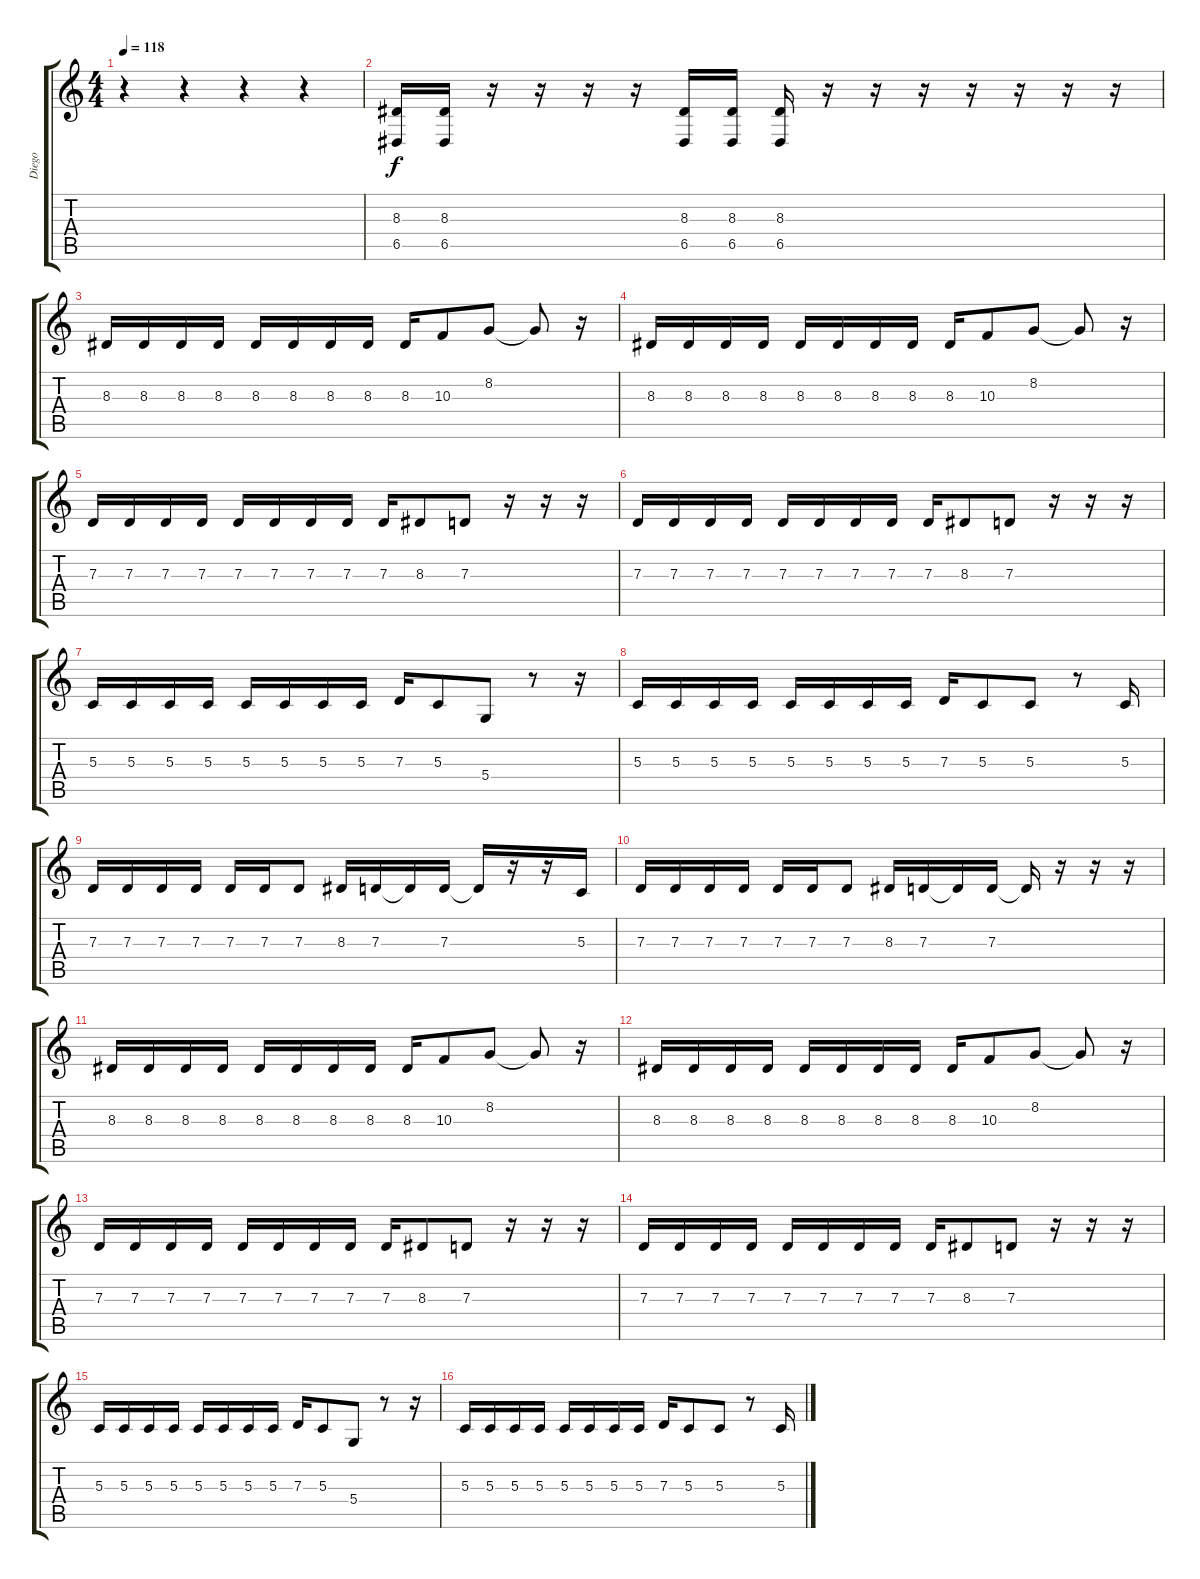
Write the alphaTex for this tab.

\track ("Diego" "Diego") {instrument lead2sawtooth}
\staff {score tabs}
\tuning (E4 B3 G3 D3 A2 E2) {hide}
\ts (4 4)
\tempo 118
\clef g2
\ks c
r.4{dy f} r.4 r.4 r.4 |
(8.3 6.5).16 (8.3 6.5).16 r.16 r.16 r.16 r.16 (8.3 6.5).16 (8.3 6.5).16 (8.3 6.5).16 r.16 r.16 r.16 r.16 r.16 r.16 r.16 |
8.3.16 8.3.16 8.3.16 8.3.16 8.3.16 8.3.16 8.3.16 8.3.16 8.3.16 10.3.8 8.2.8 8.2{t}.8 r.16 |
8.3.16 8.3.16 8.3.16 8.3.16 8.3.16 8.3.16 8.3.16 8.3.16 8.3.16 10.3.8 8.2.8 8.2{t}.8 r.16 |
7.3.16 7.3.16 7.3.16 7.3.16 7.3.16 7.3.16 7.3.16 7.3.16 7.3.16 8.3.8 7.3.8 r.16 r.16 r.16 |
7.3.16 7.3.16 7.3.16 7.3.16 7.3.16 7.3.16 7.3.16 7.3.16 7.3.16 8.3.8 7.3.8 r.16 r.16 r.16 |
5.3.16 5.3.16 5.3.16 5.3.16 5.3.16 5.3.16 5.3.16 5.3.16 7.3.16 5.3.8 5.4.8 r.8 r.16 |
5.3.16 5.3.16 5.3.16 5.3.16 5.3.16 5.3.16 5.3.16 5.3.16 7.3.16 5.3.8 5.3.8 r.8 5.3.16 |
7.3.16 7.3.16 7.3.16 7.3.16 7.3.16 7.3.16 7.3.8 8.3.16 7.3.16 7.3{t}.16 7.3.16 7.3{t}.16 r.16 r.16 5.3.16 |
7.3.16 7.3.16 7.3.16 7.3.16 7.3.16 7.3.16 7.3.8 8.3.16 7.3.16 7.3{t}.16 7.3.16 7.3{t}.16 r.16 r.16 r.16 |
8.3.16 8.3.16 8.3.16 8.3.16 8.3.16 8.3.16 8.3.16 8.3.16 8.3.16 10.3.8 8.2.8 8.2{t}.8 r.16 |
8.3.16 8.3.16 8.3.16 8.3.16 8.3.16 8.3.16 8.3.16 8.3.16 8.3.16 10.3.8 8.2.8 8.2{t}.8 r.16 |
7.3.16 7.3.16 7.3.16 7.3.16 7.3.16 7.3.16 7.3.16 7.3.16 7.3.16 8.3.8 7.3.8 r.16 r.16 r.16 |
7.3.16 7.3.16 7.3.16 7.3.16 7.3.16 7.3.16 7.3.16 7.3.16 7.3.16 8.3.8 7.3.8 r.16 r.16 r.16 |
5.3.16 5.3.16 5.3.16 5.3.16 5.3.16 5.3.16 5.3.16 5.3.16 7.3.16 5.3.8 5.4.8 r.8 r.16 |
5.3.16 5.3.16 5.3.16 5.3.16 5.3.16 5.3.16 5.3.16 5.3.16 7.3.16 5.3.8 5.3.8 r.8 5.3.16
